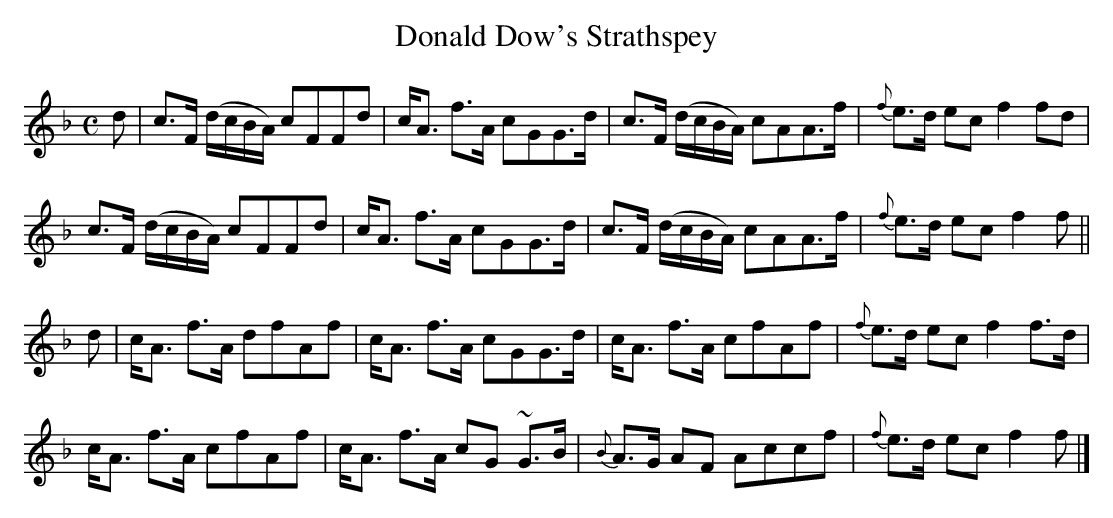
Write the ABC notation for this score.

X:1
T:Donald Dow's Strathspey
M:C
L:1/8
K:F
d|c>F (d/c/B/A/) cFFd|c<A f>A cGG>d|c>F (d/c/B/A/) cAA>f|{f}e>d ec f2 fd|
c>F (d/c/B/A/) cFFd|c<A f>A cGG>d|c>F (d/c/B/A/) cAA>f|{f}e>d ec f2f||
d|c<A f>A dfAf|c<A f>A cGG>d|c<A f>A cfAf|{f}e>d ec f2 f>d|
c<A f>A cfAf|c<A f>A cG ~G>B|{B}A>G AF Accf|{f}e>d ec f2f|]
